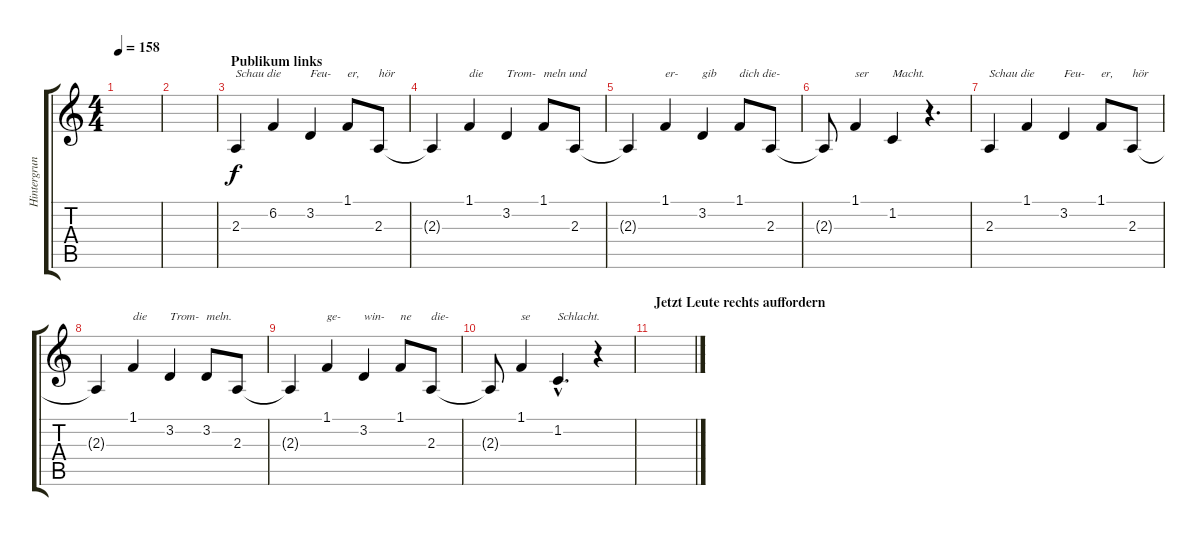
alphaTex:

\track ("Hintergrund Gesang" "Hintergrun") {instrument choiraahs}
\staff {score tabs}
\tuning (E4 B3 G3 D3 A2 D2) {hide}
\ts (4 4)
\tempo 158
\clef g2
\ks c
|
|
\section ("" "Publikum links")
2.3.4{txt "Schau die"} 6.2.4 3.2.4{txt "Feu-"} 1.1.8{txt "er,"} 2.3.8{txt "hör"} |
2.3{t}.4 1.1.4{txt "die"} 3.2.4{txt "Trom-"} 1.1.8{txt "meln und"} 2.3.8 |
2.3{t}.4 1.1.4{txt "er-"} 3.2.4{txt "gib"} 1.1.8{txt "dich die-"} 2.3.8 |
2.3{t}.8 1.1.4{txt "ser"} 1.2.4{txt "Macht."} r.4{d} |
2.3.4{txt "Schau die"} 1.1.4 3.2.4{txt "Feu-"} 1.1.8{txt "er,"} 2.3.8{txt "hör"} |
2.3{t}.4 1.1.4{txt "die"} 3.2.4{txt "Trom-"} 3.2.8{txt "meln."} 2.3.8 |
2.3{t}.4 1.1.4{txt "ge-"} 3.2.4{txt "win-"} 1.1.8{txt "ne"} 2.3.8{txt "die-"} |
2.3{t}.8 1.1.4{txt "se"} 1.2{hac}.4{d txt "Schlacht."} r.4 |
\section ("" "Jetzt Leute rechts auffordern")
